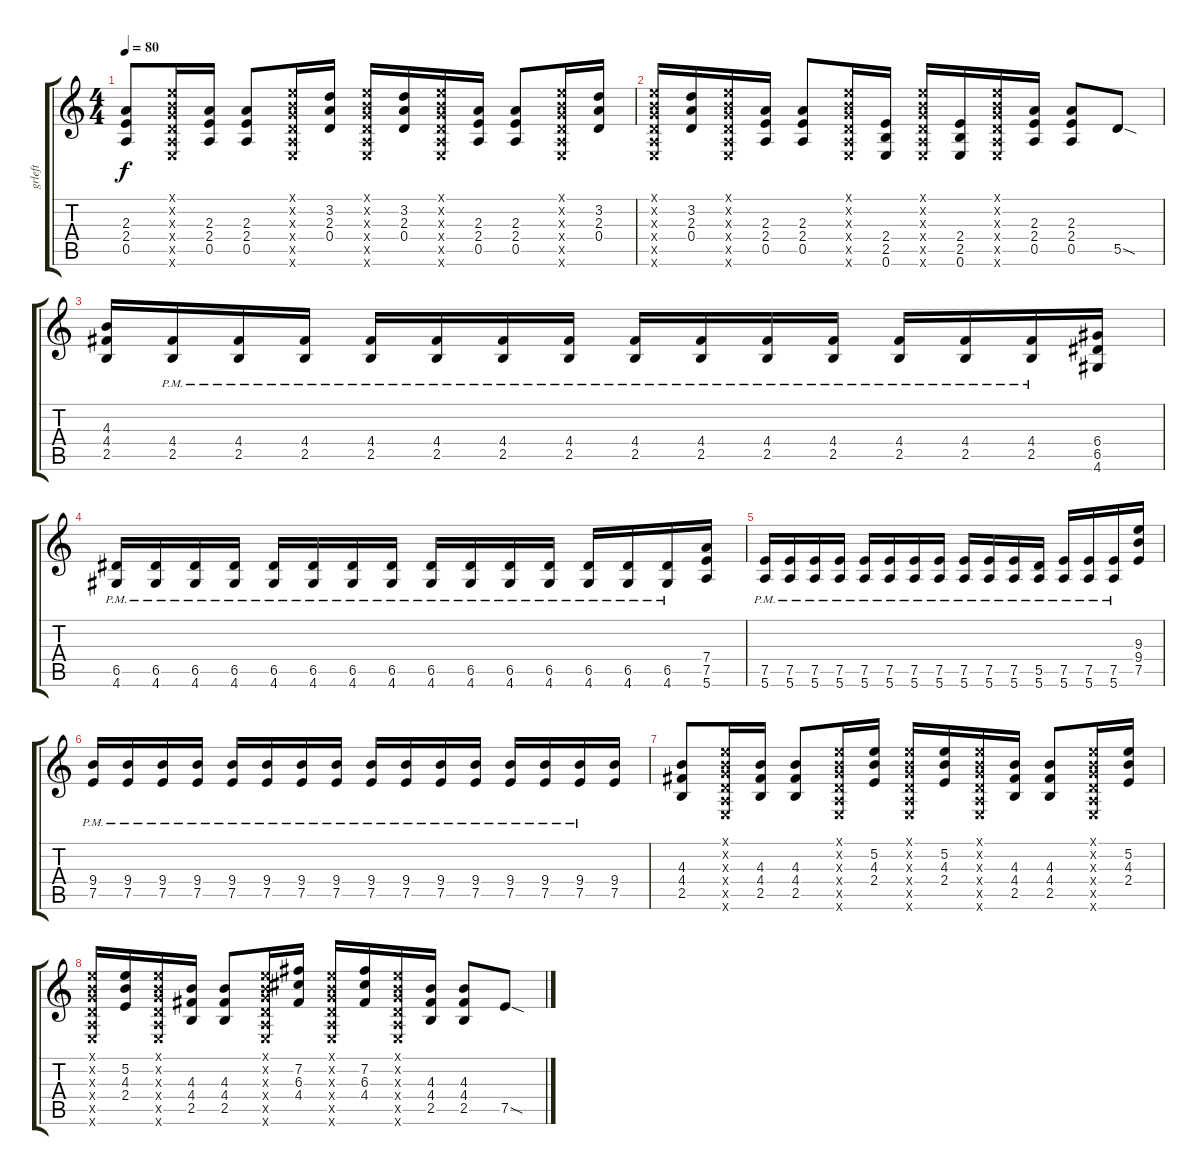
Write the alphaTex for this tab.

\track ("grleft" "grleft") {instrument overdrivenguitar}
\staff {score tabs}
\tuning (E4 B3 G3 D3 A2 E2) {hide}
\ts (4 4)
\tempo 80
\clef g2
\ks c
(2.3 2.4 0.5).8{dy f} (0.1{x} 0.2{x} 0.3{x} 0.4{x} 0.5{x} 0.6{x}).16 (2.3 2.4 0.5).16 (2.3 2.4 0.5).8 (0.1{x} 0.2{x} 0.3{x} 0.4{x} 0.5{x} 0.6{x}).16 (3.2 2.3 0.4).16 (0.1{x} 0.2{x} 0.3{x} 0.4{x} 0.5{x} 0.6{x}).16 (3.2 2.3 0.4).16 (0.1{x} 0.2{x} 0.3{x} 0.4{x} 0.5{x} 0.6{x}).16 (2.3 2.4 0.5).16 (2.3 2.4 0.5).8 (0.1{x} 0.2{x} 0.3{x} 0.4{x} 0.5{x} 0.6{x}).16 (3.2 2.3 0.4).16 |
(0.1{x} 0.2{x} 0.3{x} 0.4{x} 0.5{x} 0.6{x}).16 (3.2 2.3 0.4).16 (0.1{x} 0.2{x} 0.3{x} 0.4{x} 0.5{x} 0.6{x}).16 (2.3 2.4 0.5).16 (2.3 2.4 0.5).8 (0.1{x} 0.2{x} 0.3{x} 0.4{x} 0.5{x} 0.6{x}).16 (2.4 2.5 0.6).16 (0.1{x} 0.2{x} 0.3{x} 0.4{x} 0.5{x} 0.6{x}).16 (2.4 2.5 0.6).16 (0.1{x} 0.2{x} 0.3{x} 0.4{x} 0.5{x} 0.6{x}).16 (2.3 2.4 0.5).16 (2.3 2.4 0.5).8 5.5{sod}.8 |
(4.3 4.4 2.5).16 (4.4{pm} 2.5{pm}).16 (4.4{pm} 2.5{pm}).16 (4.4{pm} 2.5{pm}).16 (4.4{pm} 2.5{pm}).16 (4.4{pm} 2.5{pm}).16 (4.4{pm} 2.5{pm}).16 (4.4{pm} 2.5{pm}).16 (4.4{pm} 2.5{pm}).16 (4.4{pm} 2.5{pm}).16 (4.4{pm} 2.5{pm}).16 (4.4{pm} 2.5{pm}).16 (4.4{pm} 2.5{pm}).16 (4.4{pm} 2.5{pm}).16 (4.4{pm} 2.5{pm}).16 (6.4 6.5 4.6).16 |
(6.5{pm} 4.6{pm}).16 (6.5{pm} 4.6{pm}).16 (6.5{pm} 4.6{pm}).16 (6.5{pm} 4.6{pm}).16 (6.5{pm} 4.6{pm}).16 (6.5{pm} 4.6{pm}).16 (6.5{pm} 4.6{pm}).16 (6.5{pm} 4.6{pm}).16 (6.5{pm} 4.6{pm}).16 (6.5{pm} 4.6{pm}).16 (6.5{pm} 4.6{pm}).16 (6.5{pm} 4.6{pm}).16 (6.5{pm} 4.6{pm}).16 (6.5{pm} 4.6{pm}).16 (6.5{pm} 4.6{pm}).16 (7.4 7.5 5.6).16 |
(7.5{pm} 5.6{pm}).16 (7.5{pm} 5.6{pm}).16 (7.5{pm} 5.6{pm}).16 (7.5{pm} 5.6{pm}).16 (7.5{pm} 5.6{pm}).16 (7.5{pm} 5.6{pm}).16 (7.5{pm} 5.6{pm}).16 (7.5{pm} 5.6{pm}).16 (7.5{pm} 5.6{pm}).16 (7.5{pm} 5.6{pm}).16 (7.5{pm} 5.6{pm}).16 (5.5{pm} 5.6{pm}).16 (7.5{pm} 5.6{pm}).16 (7.5{pm} 5.6{pm}).16 (7.5{pm} 5.6{pm}).16 (9.3 9.4 7.5).16 |
(9.4{pm} 7.5{pm}).16 (9.4{pm} 7.5{pm}).16 (9.4{pm} 7.5{pm}).16 (9.4{pm} 7.5{pm}).16 (9.4{pm} 7.5{pm}).16 (9.4{pm} 7.5{pm}).16 (9.4{pm} 7.5{pm}).16 (9.4{pm} 7.5{pm}).16 (9.4{pm} 7.5{pm}).16 (9.4{pm} 7.5{pm}).16 (9.4{pm} 7.5{pm}).16 (9.4{pm} 7.5{pm}).16 (9.4{pm} 7.5{pm}).16 (9.4{pm} 7.5{pm}).16 (9.4{pm} 7.5{pm}).16 (9.4 7.5).16 |
(4.3 4.4 2.5).8 (0.1{x} 0.2{x} 0.3{x} 0.4{x} 0.5{x} 0.6{x}).16 (4.3 4.4 2.5).16 (4.3 4.4 2.5).8 (0.1{x} 0.2{x} 0.3{x} 0.4{x} 0.5{x} 0.6{x}).16 (5.2 4.3 2.4).16 (0.1{x} 0.2{x} 0.3{x} 0.4{x} 0.5{x} 0.6{x}).16 (5.2 4.3 2.4).16 (0.1{x} 0.2{x} 0.3{x} 0.4{x} 0.5{x} 0.6{x}).16 (4.3 4.4 2.5).16 (4.3 4.4 2.5).8 (0.1{x} 0.2{x} 0.3{x} 0.4{x} 0.5{x} 0.6{x}).16 (5.2 4.3 2.4).16 |
(0.1{x} 0.2{x} 0.3{x} 0.4{x} 0.5{x} 0.6{x}).16 (5.2 4.3 2.4).16 (0.1{x} 0.2{x} 0.3{x} 0.4{x} 0.5{x} 0.6{x}).16 (4.3 4.4 2.5).16 (4.3 4.4 2.5).8 (0.1{x} 0.2{x} 0.3{x} 0.4{x} 0.5{x} 0.6{x}).16 (7.2 6.3 4.4).16 (0.1{x} 0.2{x} 0.3{x} 0.4{x} 0.5{x} 0.6{x}).16 (7.2 6.3 4.4).16 (0.1{x} 0.2{x} 0.3{x} 0.4{x} 0.5{x} 0.6{x}).16 (4.3 4.4 2.5).16 (4.3 4.4 2.5).8 7.5{sod}.8
